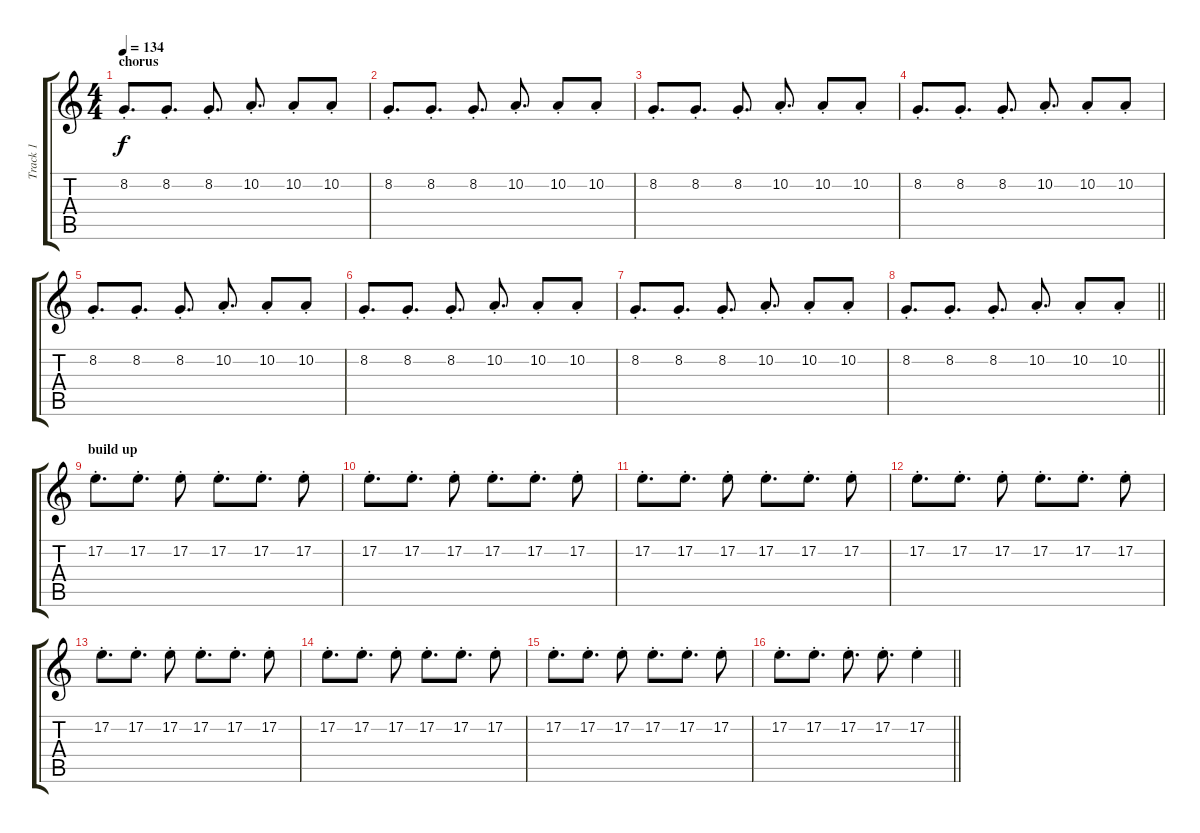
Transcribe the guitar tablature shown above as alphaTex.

\track ("Track 1" "Track 1") {instrument lead5charang}
\staff {score tabs}
\tuning (E4 B3 G3 D3 A2 E2) {hide}
\ts (4 4)
\section ("" "chorus")
\tempo 134
\clef g2
\ks c
8.2{st}.8{d dy f} 8.2{st}.8{d} 8.2{st}.8{d} 10.2{st}.8{d} 10.2{st}.8 10.2{st}.8 |
8.2{st}.8{d} 8.2{st}.8{d} 8.2{st}.8{d} 10.2{st}.8{d} 10.2{st}.8 10.2{st}.8 |
8.2{st}.8{d} 8.2{st}.8{d} 8.2{st}.8{d} 10.2{st}.8{d} 10.2{st}.8 10.2{st}.8 |
8.2{st}.8{d} 8.2{st}.8{d} 8.2{st}.8{d} 10.2{st}.8{d} 10.2{st}.8 10.2{st}.8 |
8.2{st}.8{d} 8.2{st}.8{d} 8.2{st}.8{d} 10.2{st}.8{d} 10.2{st}.8 10.2{st}.8 |
8.2{st}.8{d} 8.2{st}.8{d} 8.2{st}.8{d} 10.2{st}.8{d} 10.2{st}.8 10.2{st}.8 |
8.2{st}.8{d} 8.2{st}.8{d} 8.2{st}.8{d} 10.2{st}.8{d} 10.2{st}.8 10.2{st}.8 |
\barLineRight lightlight
8.2{st}.8{d} 8.2{st}.8{d} 8.2{st}.8{d} 10.2{st}.8{d} 10.2{st}.8 10.2{st}.8 |
\section ("" "build up")
17.2{st}.8{d} 17.2{st}.8{d} 17.2{st}.8 17.2{st}.8{d} 17.2{st}.8{d} 17.2{st}.8 |
17.2{st}.8{d} 17.2{st}.8{d} 17.2{st}.8 17.2{st}.8{d} 17.2{st}.8{d} 17.2{st}.8 |
17.2{st}.8{d} 17.2{st}.8{d} 17.2{st}.8 17.2{st}.8{d} 17.2{st}.8{d} 17.2{st}.8 |
17.2{st}.8{d} 17.2{st}.8{d} 17.2{st}.8 17.2{st}.8{d} 17.2{st}.8{d} 17.2{st}.8 |
17.2{st}.8{d} 17.2{st}.8{d} 17.2{st}.8 17.2{st}.8{d} 17.2{st}.8{d} 17.2{st}.8 |
17.2{st}.8{d} 17.2{st}.8{d} 17.2{st}.8 17.2{st}.8{d} 17.2{st}.8{d} 17.2{st}.8 |
17.2{st}.8{d} 17.2{st}.8{d} 17.2{st}.8 17.2{st}.8{d} 17.2{st}.8{d} 17.2{st}.8 |
\barLineRight lightlight
17.2{st}.8{d} 17.2{st}.8{d} 17.2{st}.8{d} 17.2{st}.8{d} 17.2{st}.4
